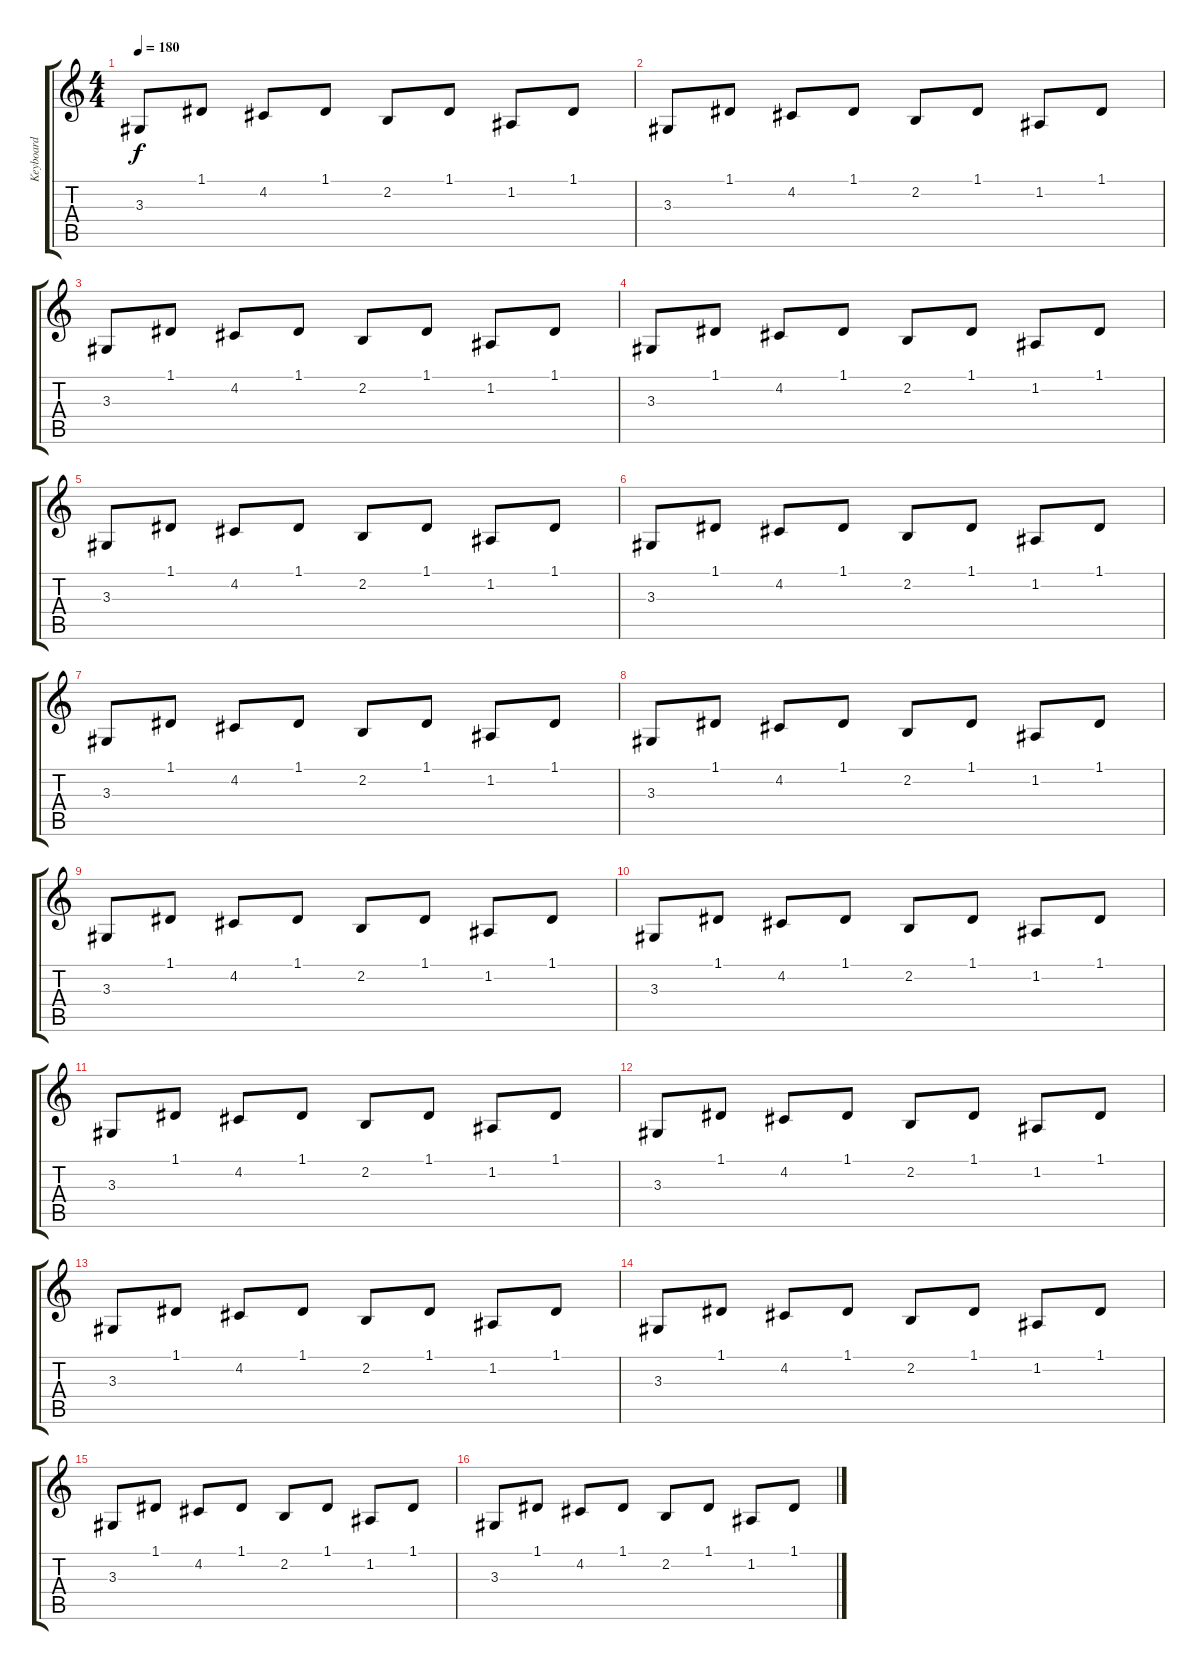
\track ("Keyboard" "Keyboard") {instrument tubularbells}
\staff {score tabs}
\tuning (D4 A3 F3 C3 G2 C2) {hide}
\ts (4 4)
\tempo 180
\clef g2
\ks c
3.3.8{dy f} 1.1.8 4.2.8 1.1.8 2.2.8 1.1.8 1.2.8 1.1.8 |
3.3.8 1.1.8 4.2.8 1.1.8 2.2.8 1.1.8 1.2.8 1.1.8 |
3.3.8 1.1.8 4.2.8 1.1.8 2.2.8 1.1.8 1.2.8 1.1.8 |
3.3.8 1.1.8 4.2.8 1.1.8 2.2.8 1.1.8 1.2.8 1.1.8 |
3.3.8 1.1.8 4.2.8 1.1.8 2.2.8 1.1.8 1.2.8 1.1.8 |
3.3.8 1.1.8 4.2.8 1.1.8 2.2.8 1.1.8 1.2.8 1.1.8 |
3.3.8 1.1.8 4.2.8 1.1.8 2.2.8 1.1.8 1.2.8 1.1.8 |
3.3.8 1.1.8 4.2.8 1.1.8 2.2.8 1.1.8 1.2.8 1.1.8 |
3.3.8 1.1.8 4.2.8 1.1.8 2.2.8 1.1.8 1.2.8 1.1.8 |
3.3.8 1.1.8 4.2.8 1.1.8 2.2.8 1.1.8 1.2.8 1.1.8 |
3.3.8 1.1.8 4.2.8 1.1.8 2.2.8 1.1.8 1.2.8 1.1.8 |
3.3.8 1.1.8 4.2.8 1.1.8 2.2.8 1.1.8 1.2.8 1.1.8 |
3.3.8 1.1.8 4.2.8 1.1.8 2.2.8 1.1.8 1.2.8 1.1.8 |
3.3.8 1.1.8 4.2.8 1.1.8 2.2.8 1.1.8 1.2.8 1.1.8 |
3.3.8 1.1.8 4.2.8 1.1.8 2.2.8 1.1.8 1.2.8 1.1.8 |
3.3.8 1.1.8 4.2.8 1.1.8 2.2.8 1.1.8 1.2.8 1.1.8
